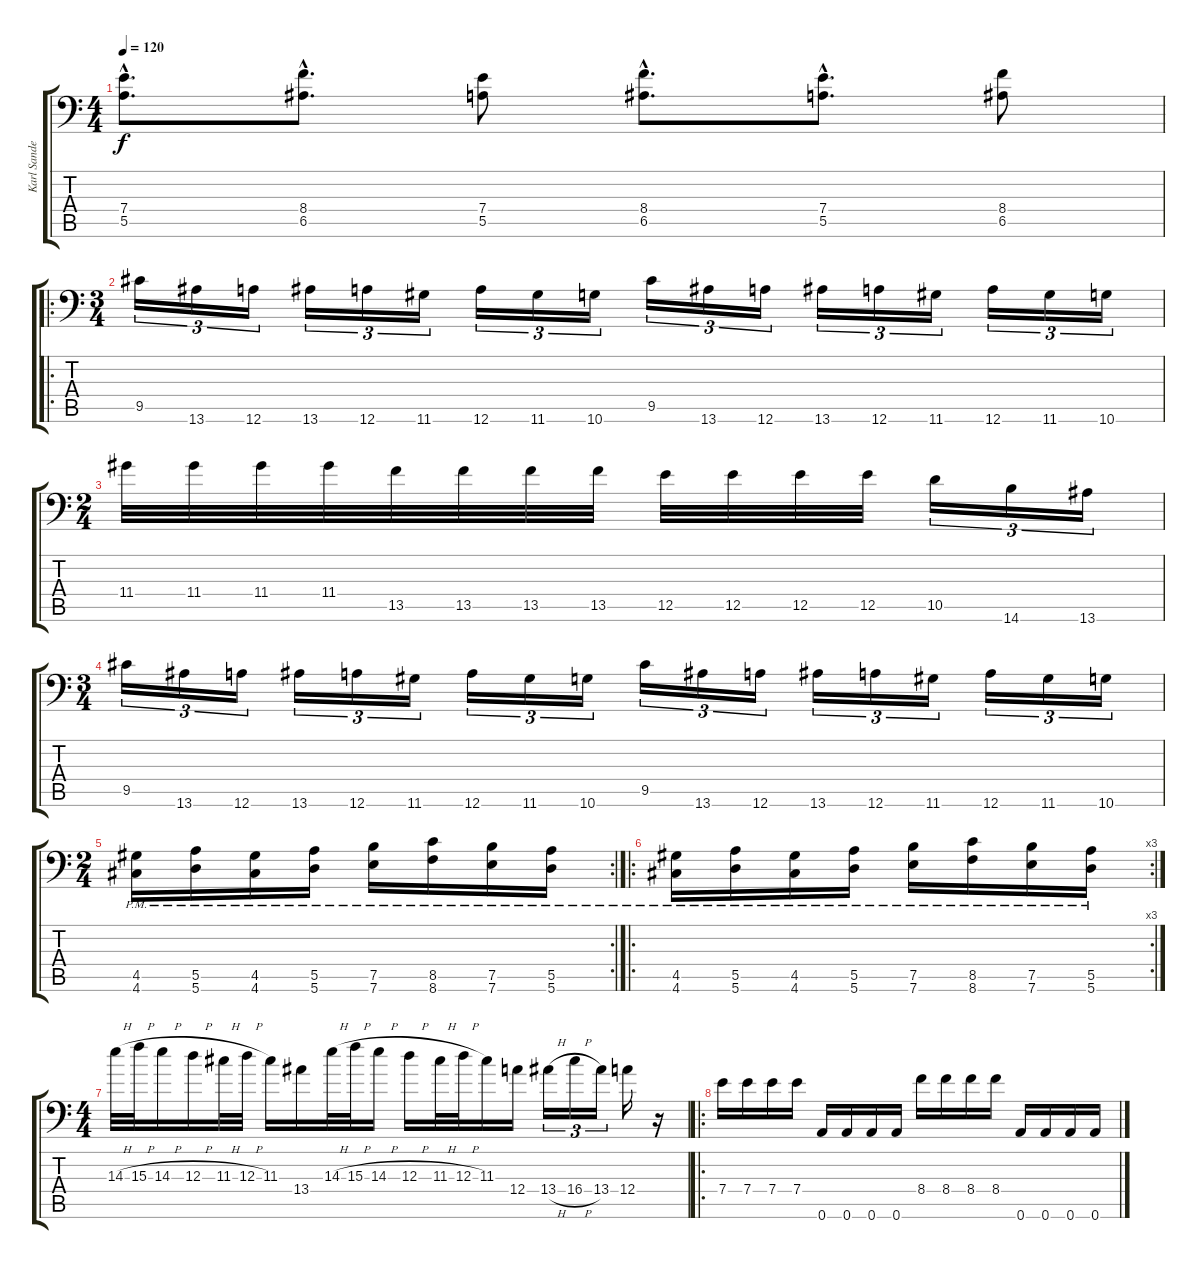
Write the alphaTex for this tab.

\track ("Karl Sanders" "Karl Sande") {instrument distortionguitar}
\staff {score tabs}
\tuning (B3 Gb3 D3 A2 E2 A1) {hide}
\ts (4 4)
\tempo 120
\clef f4
\ks c
(7.4{hac} 5.5{hac}).8{d dy f} (8.4{hac} 6.5{hac}).8{d} (7.4 5.5).8 (8.4{hac} 6.5{hac}).8{d} (7.4{hac} 5.5{hac}).8{d} (8.4 6.5).8 |
\ro
\ts (3 4)
9.5.16{tu (3 2)} 13.6.16{tu (3 2)} 12.6.16{tu (3 2)} 13.6.16{tu (3 2)} 12.6.16{tu (3 2)} 11.6.16{tu (3 2)} 12.6.16{tu (3 2)} 11.6.16{tu (3 2)} 10.6.16{tu (3 2)} 9.5.16{tu (3 2)} 13.6.16{tu (3 2)} 12.6.16{tu (3 2)} 13.6.16{tu (3 2)} 12.6.16{tu (3 2)} 11.6.16{tu (3 2)} 12.6.16{tu (3 2)} 11.6.16{tu (3 2)} 10.6.16{tu (3 2)} |
\ts (2 4)
11.4.32 11.4.32 11.4.32 11.4.32 13.5.32 13.5.32 13.5.32 13.5.32 12.5.32 12.5.32 12.5.32 12.5.32 10.5.16{tu (3 2)} 14.6.16{tu (3 2)} 13.6.16{tu (3 2)} |
\ts (3 4)
9.5.16{tu (3 2)} 13.6.16{tu (3 2)} 12.6.16{tu (3 2)} 13.6.16{tu (3 2)} 12.6.16{tu (3 2)} 11.6.16{tu (3 2)} 12.6.16{tu (3 2)} 11.6.16{tu (3 2)} 10.6.16{tu (3 2)} 9.5.16{tu (3 2)} 13.6.16{tu (3 2)} 12.6.16{tu (3 2)} 13.6.16{tu (3 2)} 12.6.16{tu (3 2)} 11.6.16{tu (3 2)} 12.6.16{tu (3 2)} 11.6.16{tu (3 2)} 10.6.16{tu (3 2)} |
\rc 2
\ts (2 4)
(4.5{pm} 4.6{pm}).16 (5.5{pm} 5.6{pm}).16 (4.5{pm} 4.6{pm}).16 (5.5{pm} 5.6{pm}).16 (7.5{pm} 7.6{pm}).16 (8.5{pm} 8.6{pm}).16 (7.5{pm} 7.6{pm}).16 (5.5{pm} 5.6{pm}).16 |
\ro
\rc 3
(4.5{pm} 4.6{pm}).16 (5.5{pm} 5.6{pm}).16 (4.5{pm} 4.6{pm}).16 (5.5{pm} 5.6{pm}).16 (7.5{pm} 7.6{pm}).16 (8.5{pm} 8.6{pm}).16 (7.5{pm} 7.6{pm}).16 (5.5{pm} 5.6{pm}).16 |
\ts (4 4)
14.3{h}.32 15.3{h}.32 14.3{h}.16 12.3{h}.16 11.3{h}.32 12.3{h}.32 11.3.16 13.4.16 14.3{h}.32 15.3{h}.32 14.3{h}.16 12.3{h}.16 11.3{h}.32 12.3{h}.32 11.3.16 12.4.16 13.4{h}.16{tu (3 2)} 16.4{h}.16{tu (3 2)} 13.4.16{tu (3 2)} 12.4.16 r.16 |
\ro
7.4.16 7.4.16 7.4.16 7.4.16 0.6.16 0.6.16 0.6.16 0.6.16 8.4.16 8.4.16 8.4.16 8.4.16 0.6.16 0.6.16 0.6.16 0.6.16
